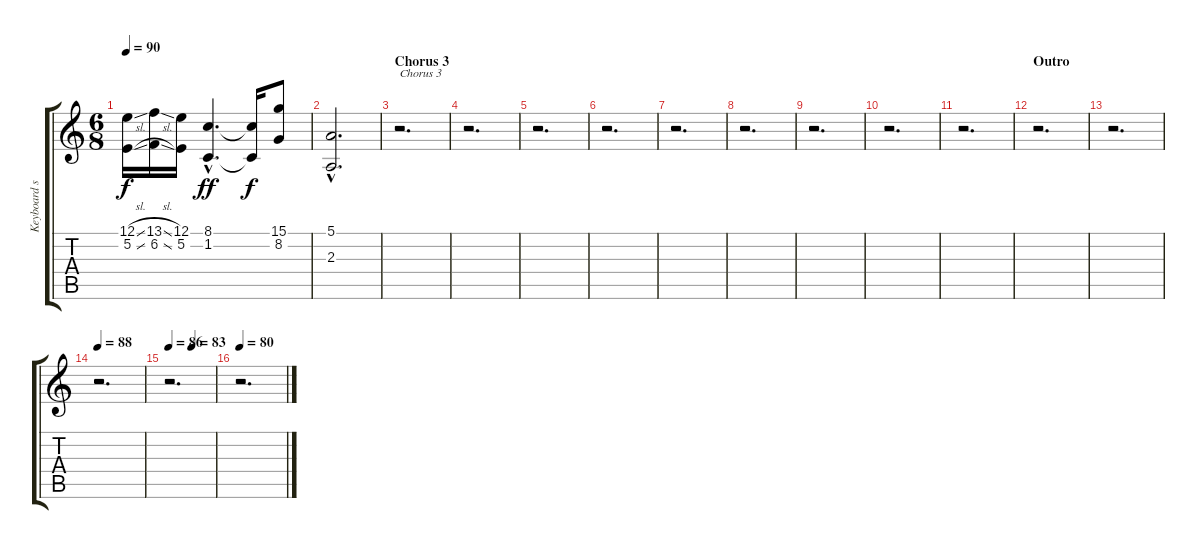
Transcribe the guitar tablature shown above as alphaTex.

\track ("Keyboard solo" "Keyboard s") {instrument lead5charang}
\staff {score tabs}
\tuning (E4 B3 G3 D3 A2 E2) {hide}
\ts (6 8)
\tempo 90
\clef g2
\ks c
(12.1{sl} 5.2{sl}).16{dy f} (13.1{sl} 6.2{sl}).16 (12.1 5.2).16 (8.1{hac} 1.2{hac}).4{d dy ff} (8.1{t} 1.2{t}).16{dy f} (15.1 8.2).8 |
(5.1{hac} 2.3{hac}).2{d} |
\section ("" "Chorus 3")
r.2{d txt "Chorus 3"} |
r.2{d} |
r.2{d} |
r.2{d} |
r.2{d} |
r.2{d} |
r.2{d} |
r.2{d} |
r.2{d} |
\section ("" "Outro")
r.2{d} |
r.2{d} |
\tempo 88
r.2{d} |
\tempo 86
\tempo (83 0.5)
r.2{d} |
\tempo 80
r.2{d}
